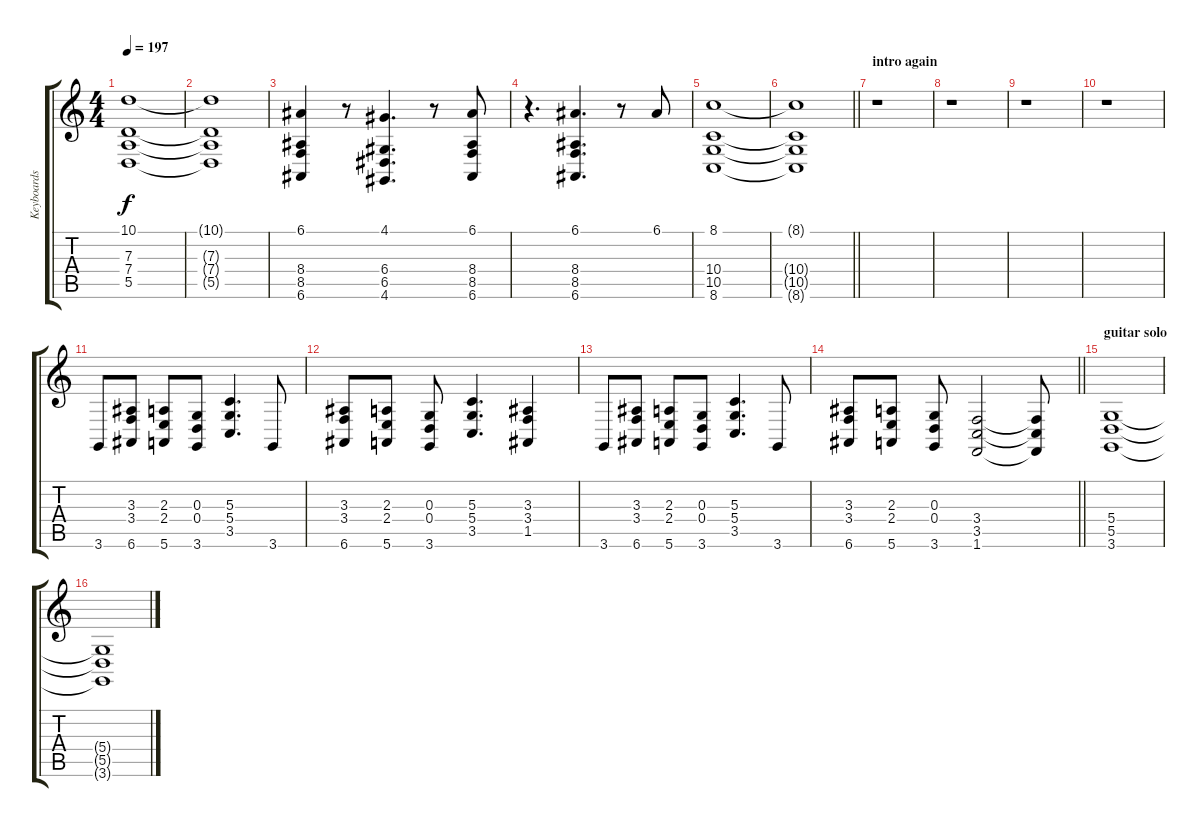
\track ("Keyboards and Synths (Lord)" "Keyboards ") {instrument drawbarorgan}
\staff {score tabs}
\tuning (E4 B3 G3 D3 A2 E2) {hide}
\ts (4 4)
\tempo 197
\clef g2
\ks c
(10.1 7.3 7.4 5.5).1{dy f} |
(10.1{t} 7.3{t} 7.4{t} 5.5{t}).1 |
(6.1 8.4 8.5 6.6).4 r.8 (4.1 6.4 6.5 4.6).4{d} r.8 (6.1 8.4 8.5 6.6).8 |
r.4{d} (6.1 8.4 8.5 6.6).4{d} r.8 6.1.8 |
(8.1 10.4 10.5 8.6).1 |
\barLineRight lightlight
(8.1{t} 10.4{t} 10.5{t} 8.6{t}).1 |
\section ("" "intro again")
r.1 |
r.1 |
r.1 |
r.1 |
3.6.8 (3.3 3.4 6.6).8 (2.3 2.4 5.6).8 (0.3 0.4 3.6).8 (5.3 5.4 3.5).4{d} 3.6.8 |
(3.3 3.4 6.6).8 (2.3 2.4 5.6).8 (0.3 0.4 3.6).8 (5.3 5.4 3.5).4{d} (3.3 3.4 1.5).4 |
3.6.8 (3.3 3.4 6.6).8 (2.3 2.4 5.6).8 (0.3 0.4 3.6).8 (5.3 5.4 3.5).4{d} 3.6.8 |
\barLineRight lightlight
(3.3 3.4 6.6).8 (2.3 2.4 5.6).8 (0.3 0.4 3.6).8 (3.4 3.5 1.6).2 (3.4{t} 3.5{t} 1.6{t}).8 |
\section ("" "guitar solo")
(5.4 5.5 3.6).1 |
(5.4{t} 5.5{t} 3.6{t}).1
